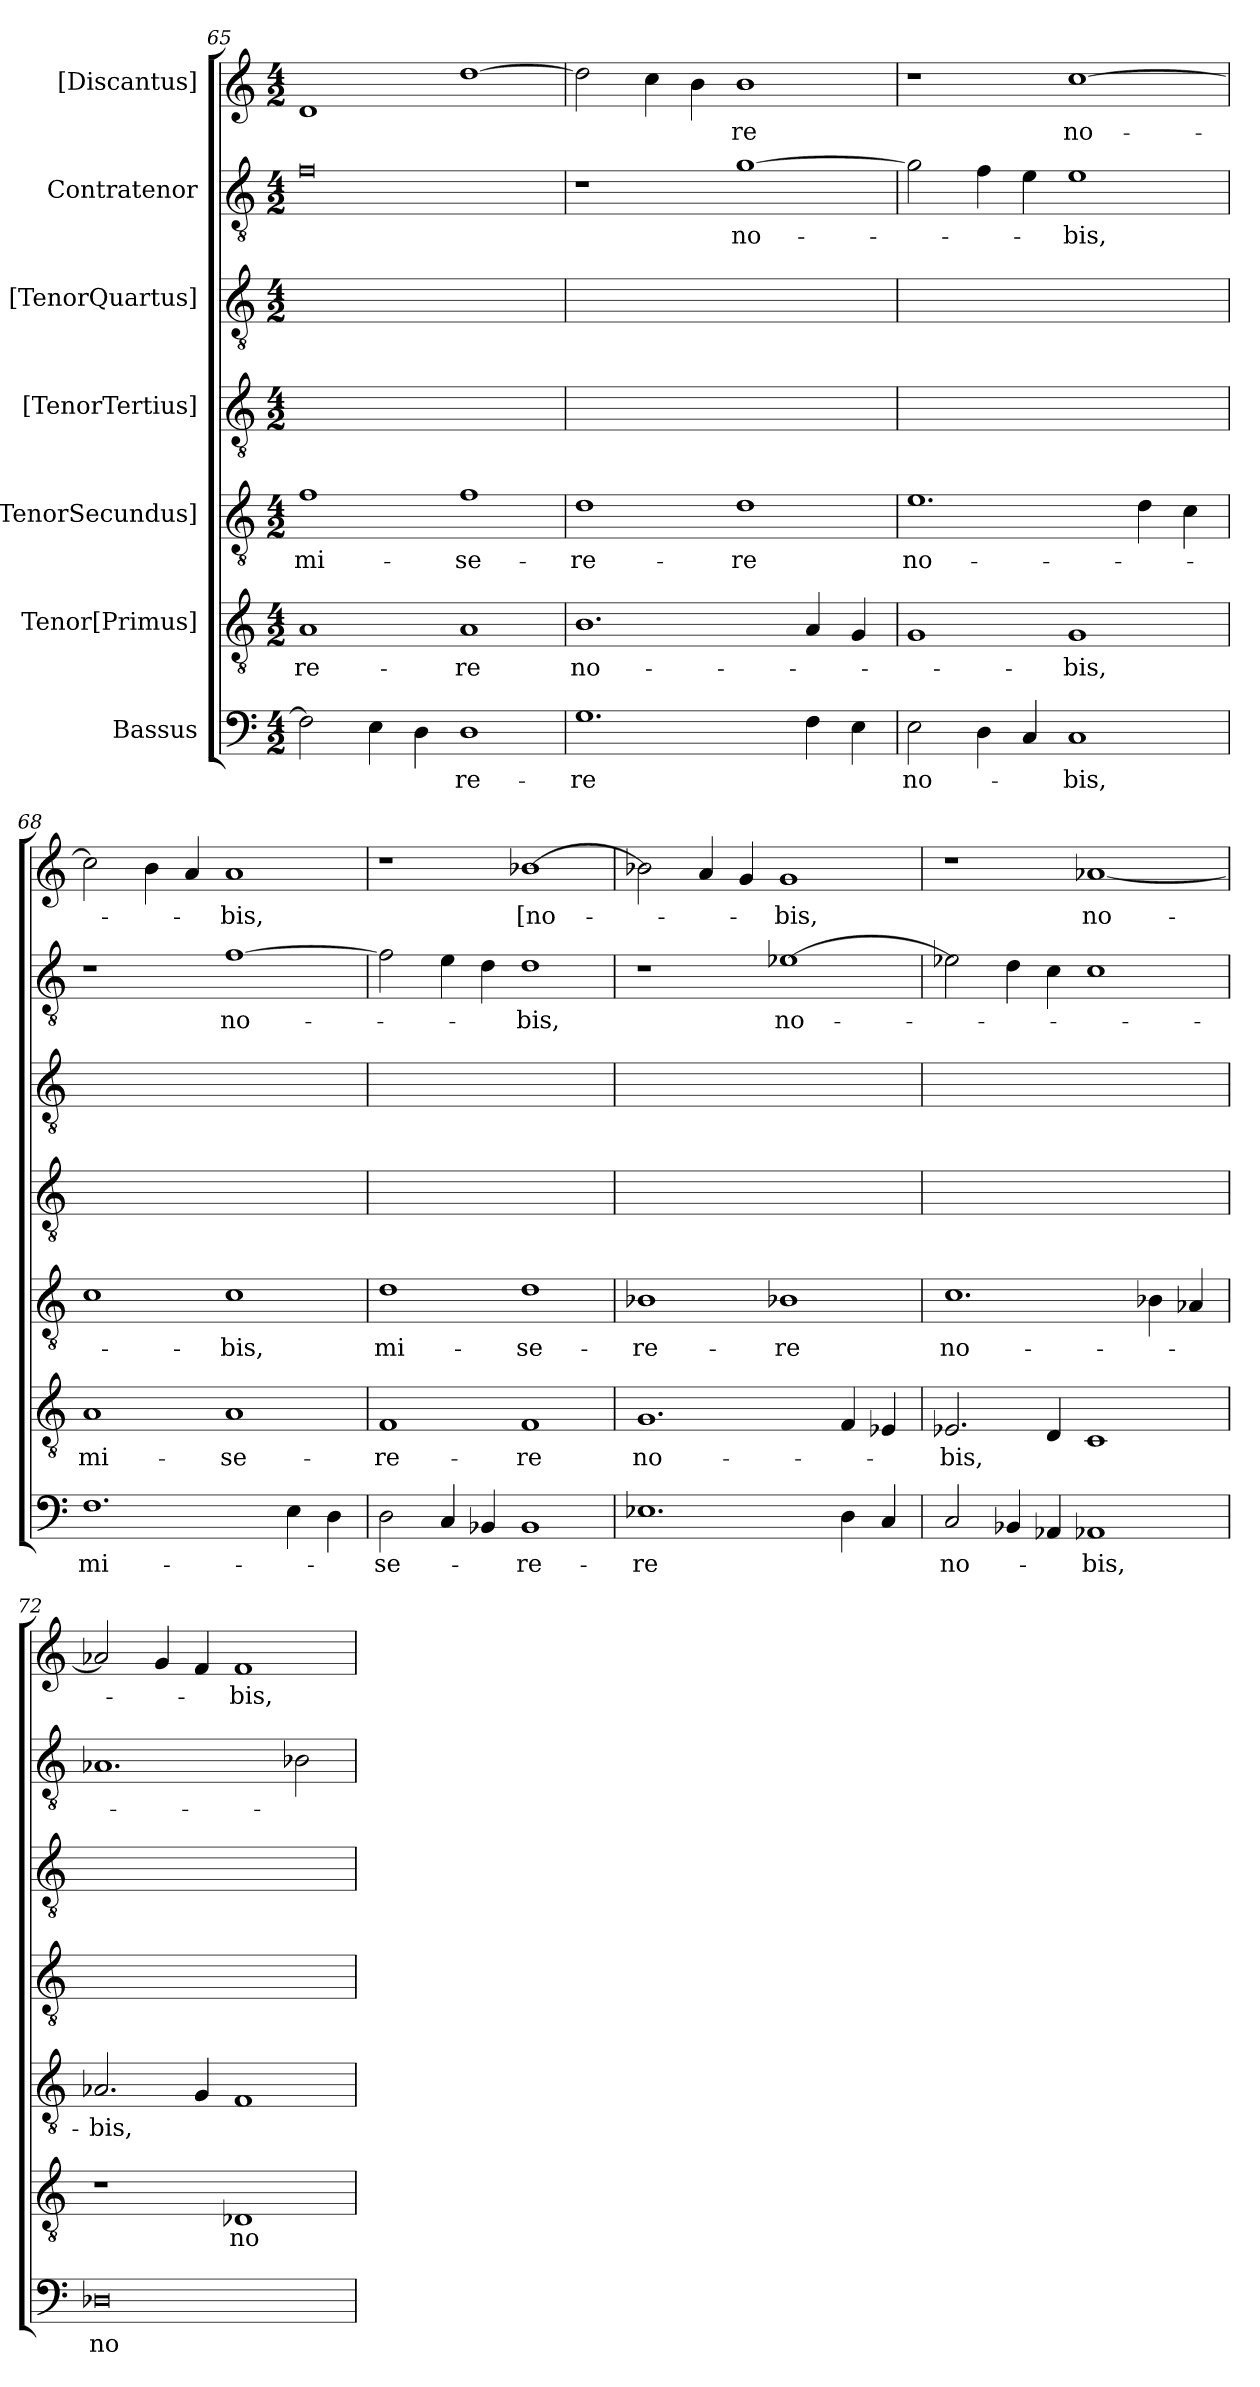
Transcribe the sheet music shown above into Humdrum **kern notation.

**kern	**text	**kern	**text	**kern	**text	**kern	**kern	**kern	**text	**kern	**text
*part7	*part7	*part6	*part6	*part5	*part5	*part4	*part3	*part2	*part2	*part1	*part1
*staff7	*staff7	*staff6	*staff6	*staff5	*staff5	*staff4	*staff3	*staff2	*staff2	*staff1	*staff1
*I"Bassus	*	*I"Tenor[Primus]	*	*I"[TenorSecundus]	*	*I"[TenorTertius]	*I"[TenorQuartus]	*I"Contratenor	*	*I"[Discantus]	*
*clefF4	*	*clefGv2	*	*clefGv2	*	*clefGv2	*clefGv2	*clefGv2	*	*clefG2	*
*k[]	*	*k[]	*	*k[]	*	*k[]	*k[]	*k[]	*	*k[]	*
*M4/2	*	*M4/2	*	*M4/2	*	*M4/2	*M4/2	*M4/2	*	*M4/2	*
=65	=65	=65	=65	=65	=65	=65	=65	=65	=65	=65	=65
2F\]	.	1A/	-re-	1f\	mi-	0ryy	0ryy	0f\	.	1d/	.
4E\	.	.	.	.	.	.	.	.	.	.	.
4D\	.	.	.	.	.	.	.	.	.	.	.
1D\	-re-	1A/	-re	1f\	-se-	.	.	.	.	[1dd\	.
=66	=66	=66	=66	=66	=66	=66	=66	=66	=66	=66	=66
1.G\	-re	1.B\	no-	1d\	-re-	0ryy	0ryy	1r	.	2dd\]	.
.	.	.	.	.	.	.	.	.	.	4cc\	.
.	.	.	.	.	.	.	.	.	.	4b\	.
.	.	.	.	1d\	-re	.	.	[1g\	no-	1b\	-re
4F\	.	4A/	.	.	.	.	.	.	.	.	.
4E\	.	4G/	.	.	.	.	.	.	.	.	.
=67	=67	=67	=67	=67	=67	=67	=67	=67	=67	=67	=67
2E\	no-	1G/	.	1.e\	no-	0ryy	0ryy	2g\]	.	1r	.
4D\	.	.	.	.	.	.	.	4f\	.	.	.
4C/	.	.	.	.	.	.	.	4e\	.	.	.
1C/	-bis,	1G/	-bis,	.	.	.	.	1e\	-bis,	[1cc\	no-
.	.	.	.	4d\	.	.	.	.	.	.	.
.	.	.	.	4c\	.	.	.	.	.	.	.
=68	=68	=68	=68	=68	=68	=68	=68	=68	=68	=68	=68
1.F\	mi-	1A/	mi-	1c\	.	0ryy	0ryy	1r	.	2cc\]	.
.	.	.	.	.	.	.	.	.	.	4b\	.
.	.	.	.	.	.	.	.	.	.	4a/	.
.	.	1A/	-se-	1c\	-bis,	.	.	[1f\	no-	1a/	-bis,
4E\	.	.	.	.	.	.	.	.	.	.	.
4D\	.	.	.	.	.	.	.	.	.	.	.
=69	=69	=69	=69	=69	=69	=69	=69	=69	=69	=69	=69
2D\	-se-	1F/	-re-	1d\	mi-	0ryy	0ryy	2f\]	.	1r	.
4C/	.	.	.	.	.	.	.	4e\	.	.	.
4BB-X/	.	.	.	.	.	.	.	4d\	.	.	.
1BB-/	-re-	1F/	-re	1d\	-se-	.	.	1d\	-bis,	[1b-X\	[no-
=70	=70	=70	=70	=70	=70	=70	=70	=70	=70	=70	=70
1.E-X\	-re	1.G/	no-	1B-X\	-re-	0ryy	0ryy	1r	.	2b-X\]	.
.	.	.	.	.	.	.	.	.	.	4a/	.
.	.	.	.	.	.	.	.	.	.	4g/	.
.	.	.	.	1B-X\	-re	.	.	[1e-X\	no-	1g/	-bis,
4D\	.	4F/	.	.	.	.	.	.	.	.	.
4C/	.	4E-X/	.	.	.	.	.	.	.	.	.
=71	=71	=71	=71	=71	=71	=71	=71	=71	=71	=71	=71
2C/	no-	2.E-X/	-bis,	1.c\	no-	0ryy	0ryy	2e-X\]	.	1r	.
4BB-X/	.	.	.	.	.	.	.	4d\	.	.	.
4AA-X/	.	4D/	.	.	.	.	.	4c\	.	.	.
1AA-X/	-bis,	1C/	.	.	.	.	.	1c\	.	[1a-X/	no-
.	.	.	.	4B-X\	.	.	.	.	.	.	.
.	.	.	.	4A-X/	.	.	.	.	.	.	.
=72	=72	=72	=72	=72	=72	=72	=72	=72	=72	=72	=72
0D-X\	no-	1r	.	2.A-X/	-bis,	0ryy	0ryy	1.A-X/	.	2a-X/]	.
.	.	.	.	.	.	.	.	.	.	4g/	.
.	.	.	.	4G/	.	.	.	.	.	4f/	.
.	.	1D-X/	no-	1F/	.	.	.	.	.	1f/	-bis,
.	.	.	.	.	.	.	.	2B-X\	.	.	.
=	=	=	=	=	=	=	=	=	=	=	=
*-	*-	*-	*-	*-	*-	*-	*-	*-	*-	*-	*-
